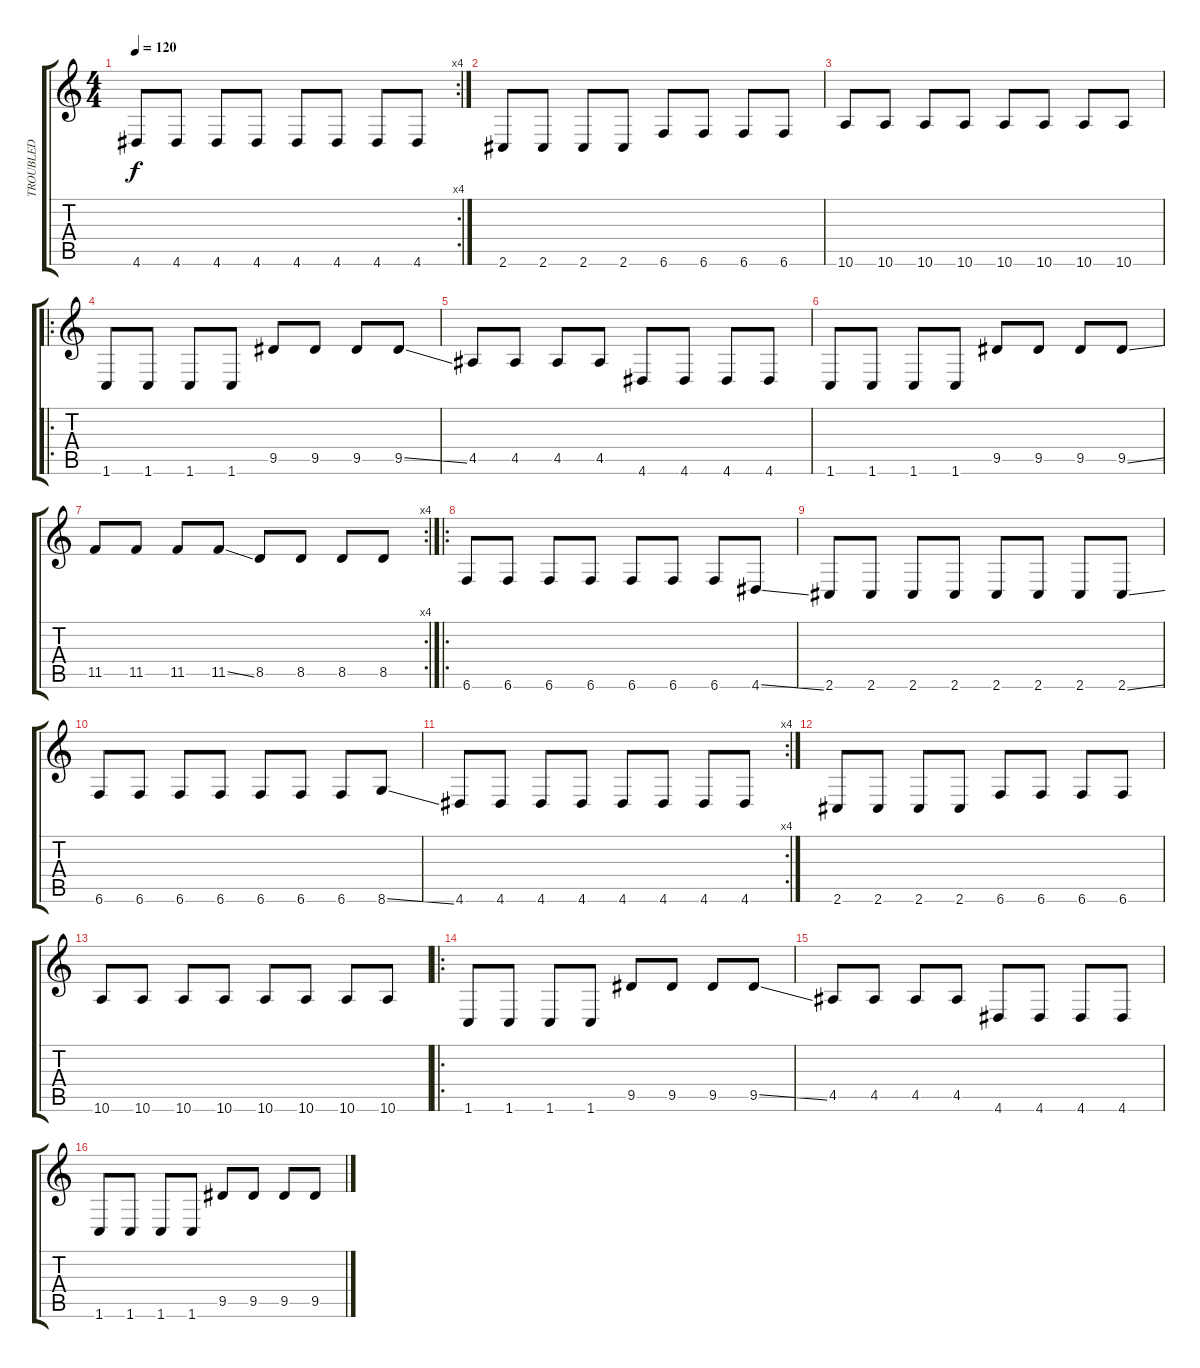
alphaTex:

\track ("TROUBLED" "TROUBLED") {instrument electricbassfinger}
\staff {score tabs}
\tuning (Db4 Ab3 E3 B2 Gb2 B1) {hide}
\rc 4
\ts (4 4)
\tempo 120
\clef g2
\ks c
4.6.8{dy f} 4.6.8 4.6.8 4.6.8 4.6.8 4.6.8 4.6.8 4.6.8 |
2.6.8 2.6.8 2.6.8 2.6.8 6.6.8 6.6.8 6.6.8 6.6.8 |
10.6.8 10.6.8 10.6.8 10.6.8 10.6.8 10.6.8 10.6.8 10.6.8 |
\ro
1.6.8 1.6.8 1.6.8 1.6.8 9.5.8 9.5.8 9.5.8 9.5{ss}.8 |
4.5.8 4.5.8 4.5.8 4.5.8 4.6.8 4.6.8 4.6.8 4.6.8 |
1.6.8 1.6.8 1.6.8 1.6.8 9.5.8 9.5.8 9.5.8 9.5{ss}.8 |
\rc 4
11.5.8 11.5.8 11.5.8 11.5{ss}.8 8.5.8 8.5.8 8.5.8 8.5.8 |
\ro
6.6.8 6.6.8 6.6.8 6.6.8 6.6.8 6.6.8 6.6.8 4.6{ss}.8 |
2.6.8 2.6.8 2.6.8 2.6.8 2.6.8 2.6.8 2.6.8 2.6{ss}.8 |
6.6.8 6.6.8 6.6.8 6.6.8 6.6.8 6.6.8 6.6.8 8.6{ss}.8 |
\rc 4
4.6.8 4.6.8 4.6.8 4.6.8 4.6.8 4.6.8 4.6.8 4.6.8 |
2.6.8 2.6.8 2.6.8 2.6.8 6.6.8 6.6.8 6.6.8 6.6.8 |
10.6.8 10.6.8 10.6.8 10.6.8 10.6.8 10.6.8 10.6.8 10.6.8 |
\ro
1.6.8 1.6.8 1.6.8 1.6.8 9.5.8 9.5.8 9.5.8 9.5{ss}.8 |
4.5.8 4.5.8 4.5.8 4.5.8 4.6.8 4.6.8 4.6.8 4.6.8 |
1.6.8 1.6.8 1.6.8 1.6.8 9.5.8 9.5.8 9.5.8 9.5{ss}.8
